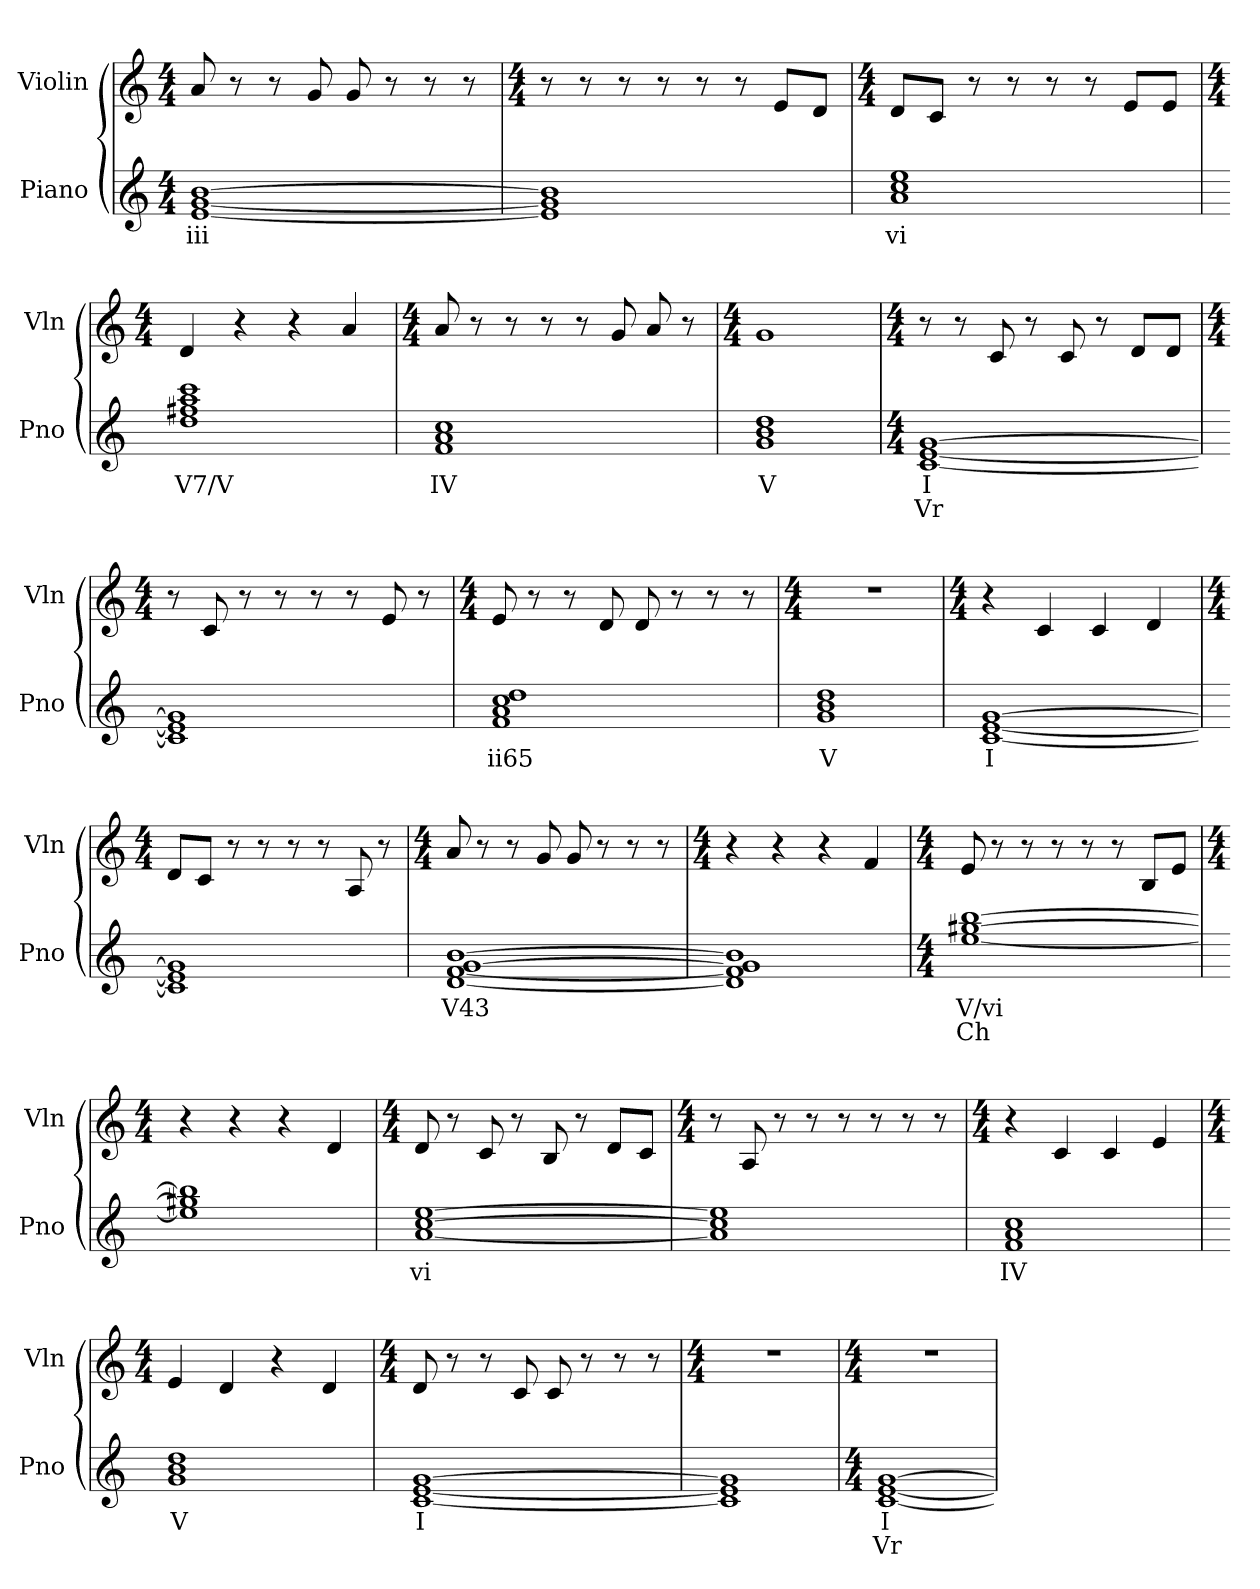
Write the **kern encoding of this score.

**kern	**text	**text	**kern
*part2	*part2	*part2	*part1
*staff2	*staff2	*staff2	*staff1
*I"Piano	*	*	*I"Violin
*I'Pno	*	*	*I'Vln
*k[]	*	*	*
*C:	*	*	*
*M4/4	*	*	*M4/4
=	=	=	=
[1e [1g [1b	iii	.	8a
.	.	.	8r
.	.	.	8r
.	.	.	8g
.	.	.	8g
.	.	.	8r
.	.	.	8r
.	.	.	8r
=	=	=	=
*k[]	*	*	*
*C:	*	*	*
*	*	*	*M4/4
1e] 1g] 1b]	.	.	8r
.	.	.	8r
.	.	.	8r
.	.	.	8r
.	.	.	8r
.	.	.	8r
.	.	.	8eL
.	.	.	8dJ
=	=	=	=
*k[]	*	*	*
*C:	*	*	*
*	*	*	*M4/4
1a 1cc 1ee	vi	.	8dL
.	.	.	8cJ
.	.	.	8r
.	.	.	8r
.	.	.	8r
.	.	.	8r
.	.	.	8eL
.	.	.	8eJ
=	=	=	=
*k[]	*	*	*
*C:	*	*	*
*	*	*	*M4/4
1dd 1ff#X 1aa 1ccc	V7/V	.	4d
.	.	.	4r
.	.	.	4r
.	.	.	4a
=	=	=	=
*k[]	*	*	*
*C:	*	*	*
*	*	*	*M4/4
1f 1a 1cc	IV	.	8a
.	.	.	8r
.	.	.	8r
.	.	.	8r
.	.	.	8r
.	.	.	8g
.	.	.	8a
.	.	.	8r
=	=	=	=
*k[]	*	*	*
*C:	*	*	*
*	*	*	*M4/4
1g 1b 1dd	V	.	1g
=	=	=	=
*k[]	*	*	*
*C:	*	*	*
*M4/4	*	*	*M4/4
[1c [1e [1g	I	Vr	8r
.	.	.	8r
.	.	.	8c
.	.	.	8r
.	.	.	8c
.	.	.	8r
.	.	.	8dL
.	.	.	8dJ
=	=	=	=
*k[]	*	*	*
*C:	*	*	*
*	*	*	*M4/4
1c] 1e] 1g]	.	.	8r
.	.	.	8c
.	.	.	8r
.	.	.	8r
.	.	.	8r
.	.	.	8r
.	.	.	8e
.	.	.	8r
=	=	=	=
*k[]	*	*	*
*C:	*	*	*
*	*	*	*M4/4
1f 1a 1cc 1dd	ii65	.	8e
.	.	.	8r
.	.	.	8r
.	.	.	8d
.	.	.	8d
.	.	.	8r
.	.	.	8r
.	.	.	8r
=	=	=	=
*k[]	*	*	*
*C:	*	*	*
*	*	*	*M4/4
1g 1b 1dd	V	.	1r
=	=	=	=
*k[]	*	*	*
*C:	*	*	*
*	*	*	*M4/4
[1c [1e [1g	I	.	4r
.	.	.	4c
.	.	.	4c
.	.	.	4d
=	=	=	=
*k[]	*	*	*
*C:	*	*	*
*	*	*	*M4/4
1c] 1e] 1g]	.	.	8dL
.	.	.	8cJ
.	.	.	8r
.	.	.	8r
.	.	.	8r
.	.	.	8r
.	.	.	8A
.	.	.	8r
=	=	=	=
*k[]	*	*	*
*C:	*	*	*
*	*	*	*M4/4
[1d [1f [1g [1b	V43	.	8a
.	.	.	8r
.	.	.	8r
.	.	.	8g
.	.	.	8g
.	.	.	8r
.	.	.	8r
.	.	.	8r
=	=	=	=
*k[]	*	*	*
*C:	*	*	*
*	*	*	*M4/4
1d] 1f] 1g] 1b]	.	.	4r
.	.	.	4r
.	.	.	4r
.	.	.	4f
=	=	=	=
*k[]	*	*	*
*C:	*	*	*
*M4/4	*	*	*M4/4
[1ee [1gg#X [1bb	V/vi	Ch	8e
.	.	.	8r
.	.	.	8r
.	.	.	8r
.	.	.	8r
.	.	.	8r
.	.	.	8BL
.	.	.	8eJ
=	=	=	=
*k[]	*	*	*
*C:	*	*	*
*	*	*	*M4/4
1ee] 1gg#X] 1bb]	.	.	4r
.	.	.	4r
.	.	.	4r
.	.	.	4d
=	=	=	=
*k[]	*	*	*
*C:	*	*	*
*	*	*	*M4/4
[1a [1cc [1ee	vi	.	8d
.	.	.	8r
.	.	.	8c
.	.	.	8r
.	.	.	8B
.	.	.	8r
.	.	.	8dL
.	.	.	8cJ
=	=	=	=
*k[]	*	*	*
*C:	*	*	*
*	*	*	*M4/4
1a] 1cc] 1ee]	.	.	8r
.	.	.	8A
.	.	.	8r
.	.	.	8r
.	.	.	8r
.	.	.	8r
.	.	.	8r
.	.	.	8r
=	=	=	=
*k[]	*	*	*
*C:	*	*	*
*	*	*	*M4/4
1f 1a 1cc	IV	.	4r
.	.	.	4c
.	.	.	4c
.	.	.	4e
=	=	=	=
*k[]	*	*	*
*C:	*	*	*
*	*	*	*M4/4
1g 1b 1dd	V	.	4e
.	.	.	4d
.	.	.	4r
.	.	.	4d
=	=	=	=
*k[]	*	*	*
*C:	*	*	*
*	*	*	*M4/4
[1c [1e [1g	I	.	8d
.	.	.	8r
.	.	.	8r
.	.	.	8c
.	.	.	8c
.	.	.	8r
.	.	.	8r
.	.	.	8r
=	=	=	=
*k[]	*	*	*
*C:	*	*	*
*	*	*	*M4/4
1c] 1e] 1g]	.	.	1r
=	=	=	=
*k[]	*	*	*
*C:	*	*	*
*M4/4	*	*	*M4/4
[1c [1e [1g	I	Vr	1r
=	=	=	=
*-	*-	*-	*-
